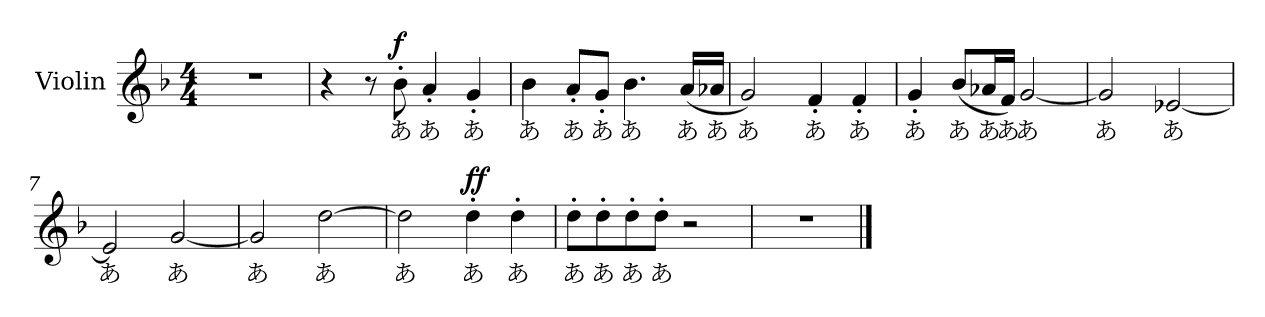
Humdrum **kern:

**kern	**text	**dynam
*part1	*part1	*part1
*staff1	*staff1	*staff1
*I"Violin	*	*
*I'Vln.	*	*
*clefG2	*	*
*k[b-]	*	*
*M4/4	*	*
*MM165	*	*
=1	=1	=1
1r	.	.
=2	=2	=2
4r	.	.
8r	.	.
!	!LO:LY:b	!LO:DY:b
8b-'\	あ	f
!	!LO:LY:b	!
4a'/	あ	.
!	!LO:LY:b	!
4g'/	あ	.
=3	=3	=3
!	!LO:LY:b	!
4b-\	あ	.
!	!LO:LY:b	!
8a'/L	あ	.
!	!LO:LY:b	!
8g'/J	あ	.
!	!LO:LY:b	!
4.b-\	あ	.
!	!LO:LY:b	!
(16a/LL	あ	.
!	!LO:LY:b	!
16a-X/JJ	あ	.
=4	=4	=4
!	!LO:LY:b	!
2g/)	あ	.
!	!LO:LY:b	!
4f'/	あ	.
!	!LO:LY:b	!
4f'/	あ	.
=5	=5	=5
!	!LO:LY:b	!
4g'/	あ	.
!	!LO:LY:b	!
(8b-/L	あ	.
!	!LO:LY:b	!
16a-X/L	あ	.
!	!LO:LY:b	!
16f/JJ)	あ	.
!	!LO:LY:b	!
[2g/	あ	.
!!LO:LB:g=z
=6	=6	=6
!	!LO:LY:b	!
2g/]	あ	.
!	!LO:LY:b	!
[2e-X/	あ	.
=7	=7	=7
!	!LO:LY:b	!
2e-/]	あ	.
!	!LO:LY:b	!
[2g/	あ	.
=8	=8	=8
!	!LO:LY:b	!
2g/]	あ	.
!	!LO:LY:b	!
[2dd\	あ	.
=9	=9	=9
!	!LO:LY:b	!
2dd\]	あ	.
!	!LO:LY:b	!LO:DY:b
4dd'\	あ	ff
!	!LO:LY:b	!
4dd'\	あ	.
=10	=10	=10
!	!LO:LY:b	!
8dd'\L	あ	.
!	!LO:LY:b	!
8dd'\	あ	.
!	!LO:LY:b	!
8dd'\	あ	.
!	!LO:LY:b	!
8dd'\J	あ	.
2r	.	.
=11	=11	=11
1r	.	.
==	==	==
*-	*-	*-
